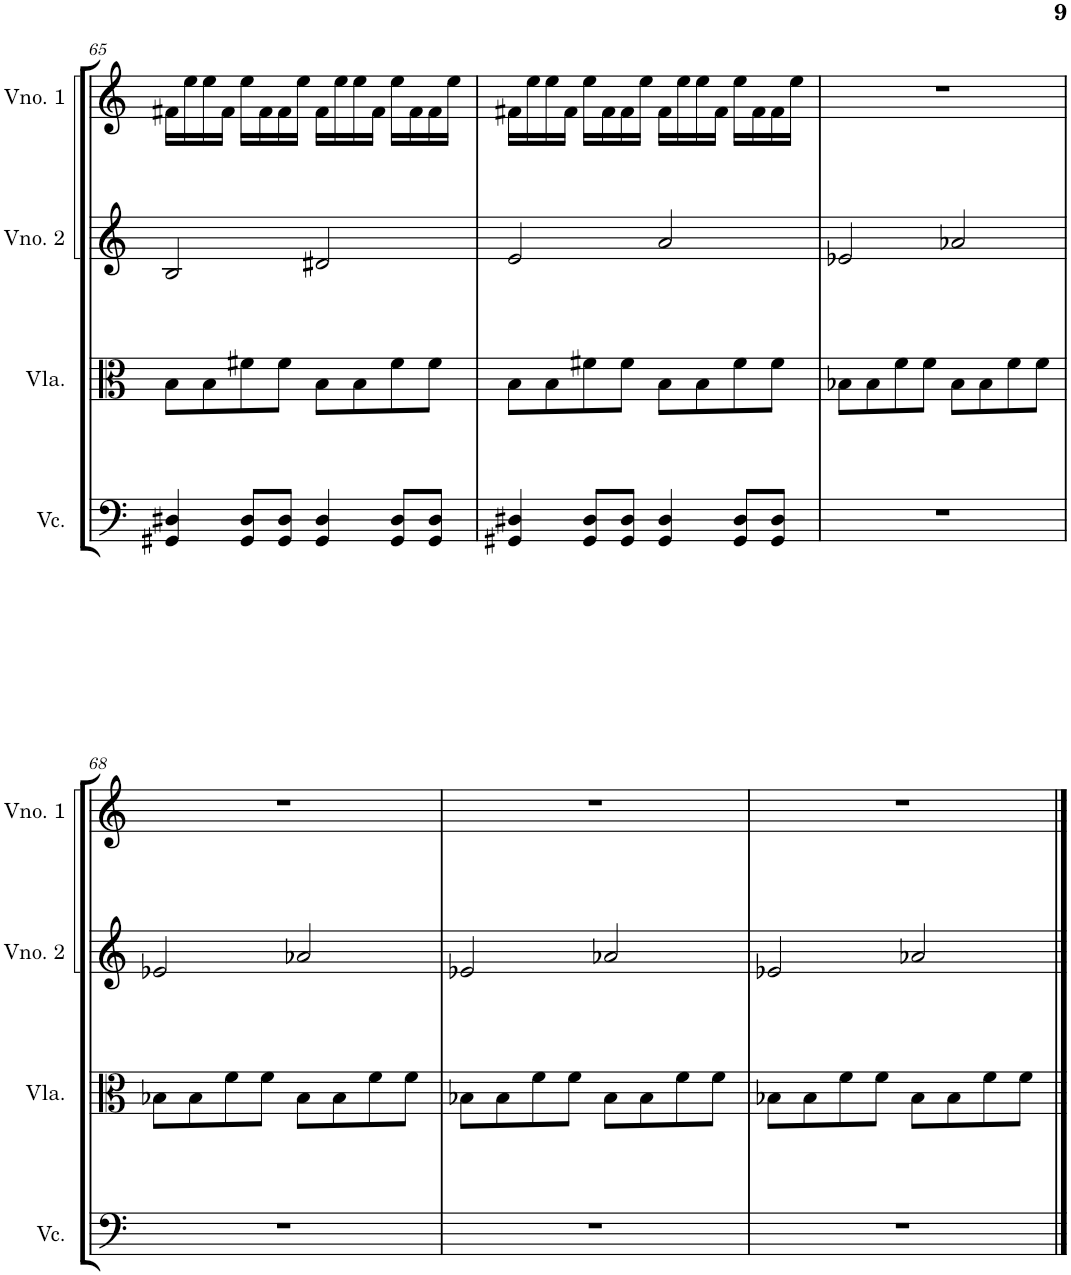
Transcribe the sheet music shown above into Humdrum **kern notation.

**kern	**kern	**kern	**kern
*part4	*part3	*part2	*part1
*staff4	*staff3	*staff2	*staff1
*I"Violoncelo	*I"Viola	*I"Violino 2	*I"Violino 1
*I'Vc.	*I'Vla.	*I'Vno. 2	*I'Vno. 1
!!LO:PB:g=z
*clefF4	*clefC3	*clefG2	*clefG2
*k[]	*k[]	*k[]	*k[]
*M4/4	*M4/4	*M4/4	*M4/4
=65	=65	=65	=65
4GG#X/ 4D#X/	8B\L	2B/	16f#X\LL
.	.	.	16ee\
.	8B\	.	16ee\
.	.	.	16f#\JJ
8GG#/ 8D#/L	8f#X\	.	16ee\LL
.	.	.	16f#\
8GG#/ 8D#/J	8f#\J	.	16f#\
.	.	.	16ee\JJ
4GG#/ 4D#/	8B\L	2d#X/	16f#\LL
.	.	.	16ee\
.	8B\	.	16ee\
.	.	.	16f#\JJ
8GG#/ 8D#/L	8f#\	.	16ee\LL
.	.	.	16f#\
8GG#/ 8D#/J	8f#\J	.	16f#\
.	.	.	16ee\JJ
=66	=66	=66	=66
4GG#X/ 4D#X/	8B\L	2e/	16f#X\LL
.	.	.	16ee\
.	8B\	.	16ee\
.	.	.	16f#\JJ
8GG#/ 8D#/L	8f#X\	.	16ee\LL
.	.	.	16f#\
8GG#/ 8D#/J	8f#\J	.	16f#\
.	.	.	16ee\JJ
4GG#/ 4D#/	8B\L	2a/	16f#\LL
.	.	.	16ee\
.	8B\	.	16ee\
.	.	.	16f#\JJ
8GG#/ 8D#/L	8f#\	.	16ee\LL
.	.	.	16f#\
8GG#/ 8D#/J	8f#\J	.	16f#\
.	.	.	16ee\JJ
=67	=67	=67	=67
1r	8B-X\L	2e-X/	1r
.	8B-\	.	.
.	8f\	.	.
.	8f\J	.	.
.	8B-\L	2a-X/	.
.	8B-\	.	.
.	8f\	.	.
.	8f\J	.	.
!!LO:LB:g=z
=68	=68	=68	=68
1r	8B-X\L	2e-X/	1r
.	8B-\	.	.
.	8f\	.	.
.	8f\J	.	.
.	8B-\L	2a-X/	.
.	8B-\	.	.
.	8f\	.	.
.	8f\J	.	.
=69	=69	=69	=69
1r	8B-X\L	2e-X/	1r
.	8B-\	.	.
.	8f\	.	.
.	8f\J	.	.
.	8B-\L	2a-X/	.
.	8B-\	.	.
.	8f\	.	.
.	8f\J	.	.
=70	=70	=70	=70
1r	8B-X\L	2e-X/	1r
.	8B-\	.	.
.	8f\	.	.
.	8f\J	.	.
.	8B-\L	2a-X/	.
.	8B-\	.	.
.	8f\	.	.
.	8f\J	.	.
==	==	==	==
*-	*-	*-	*-
